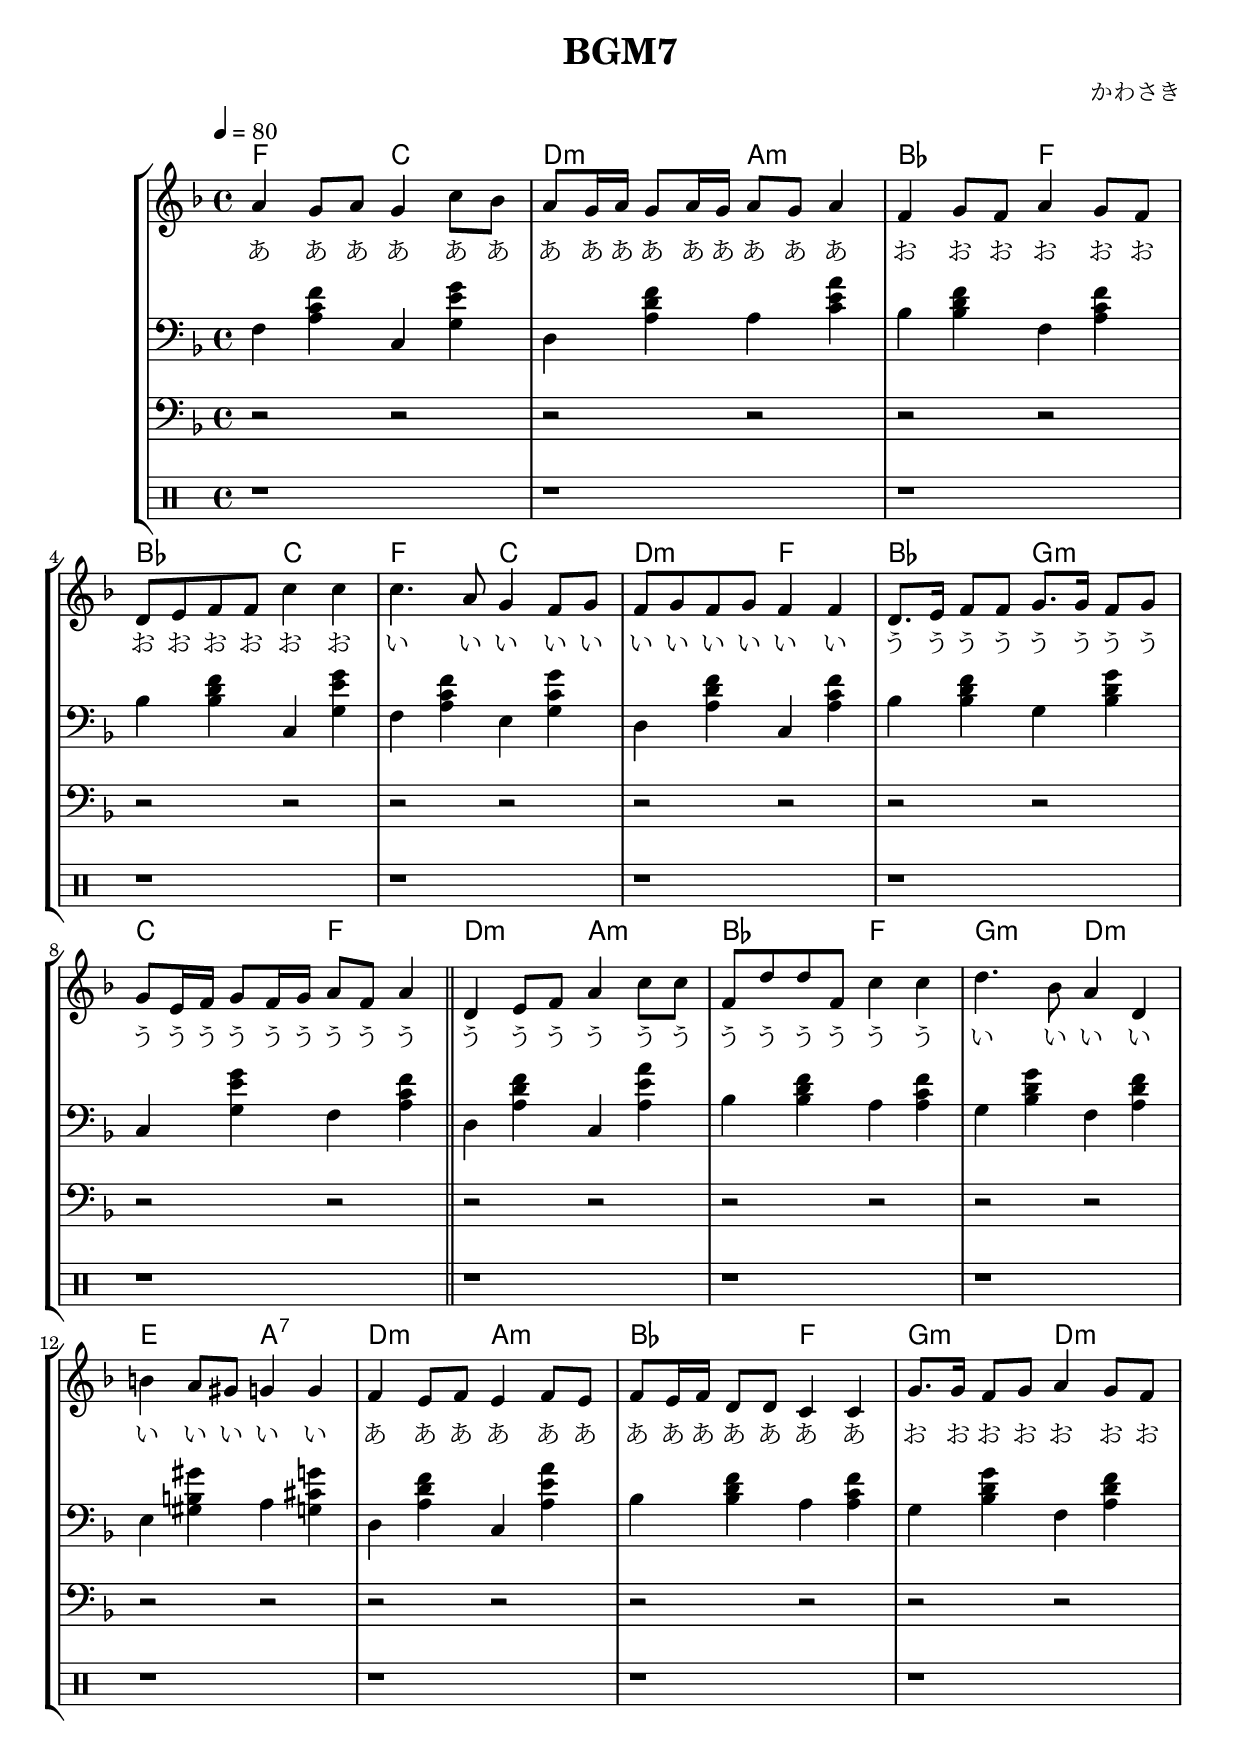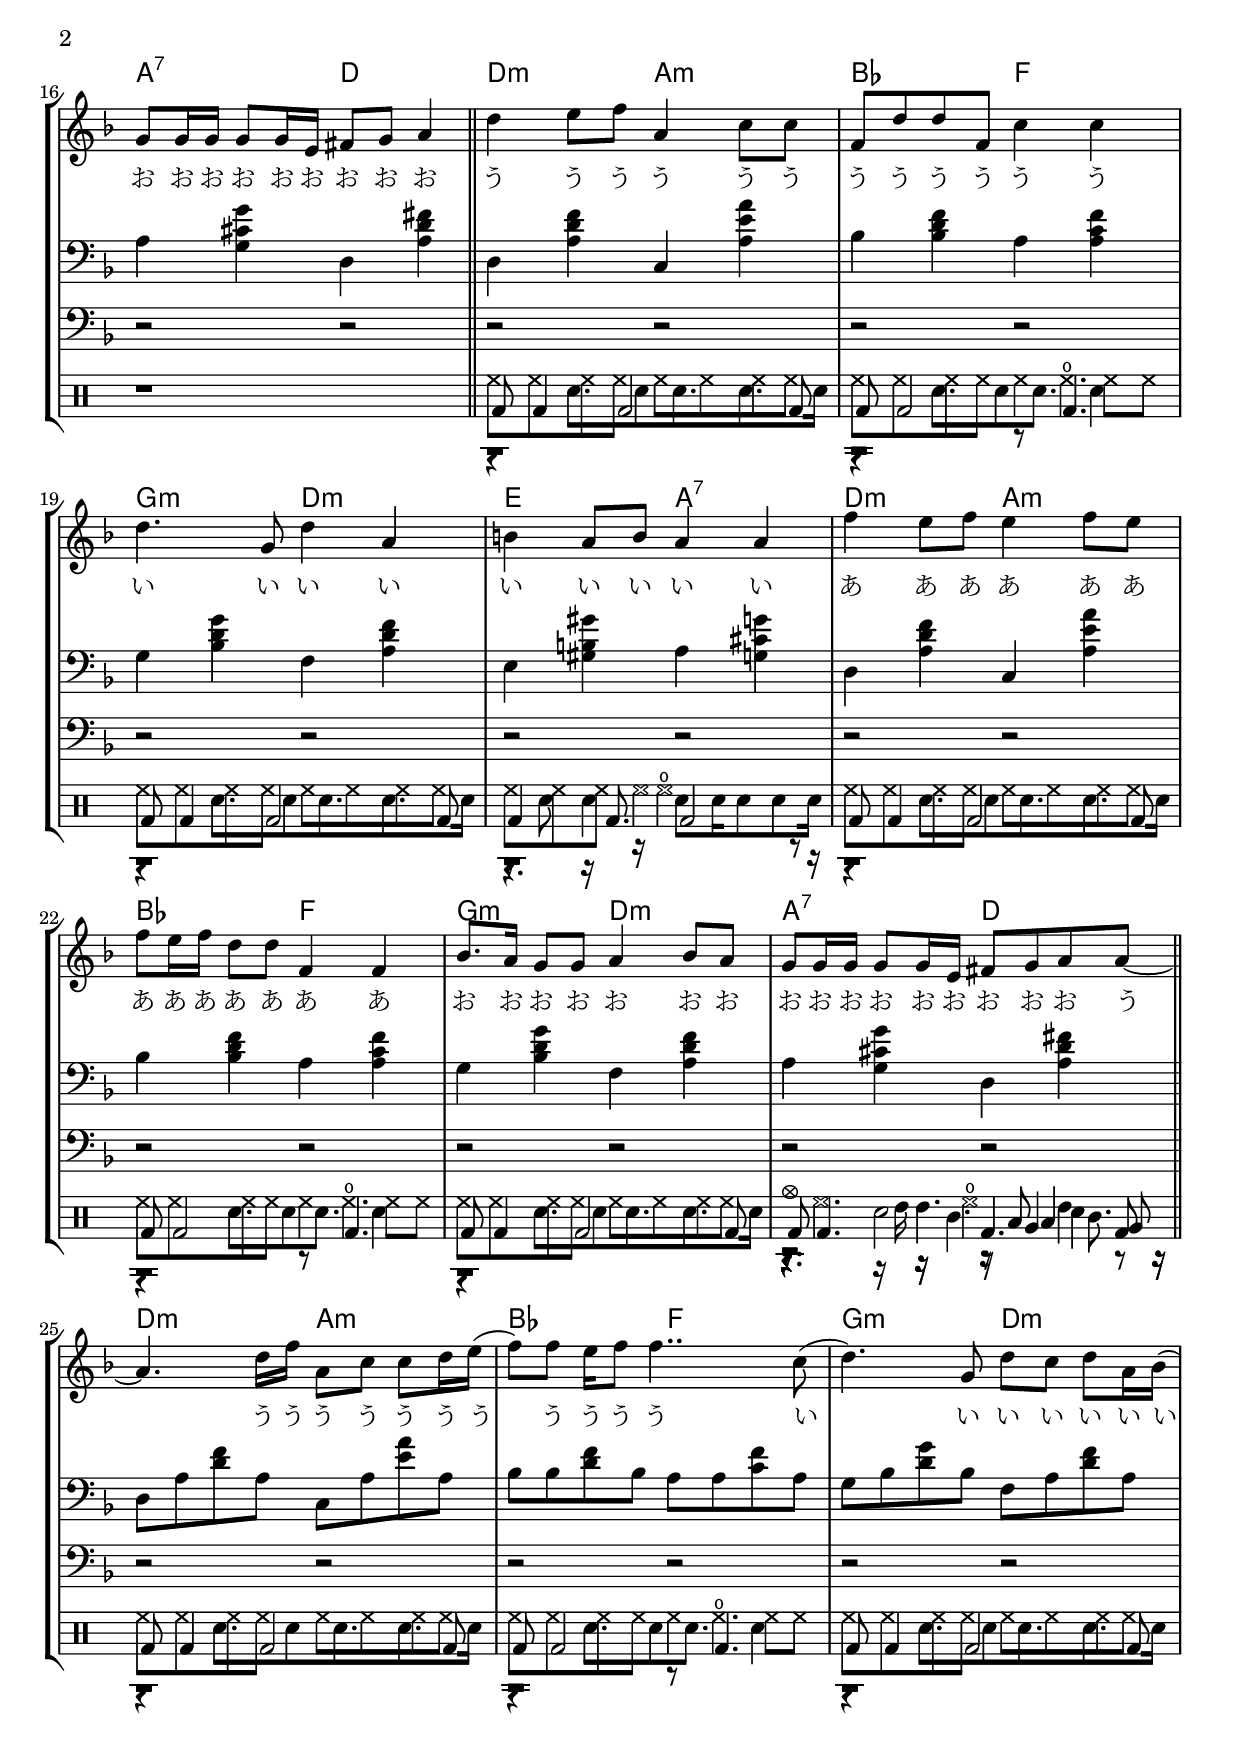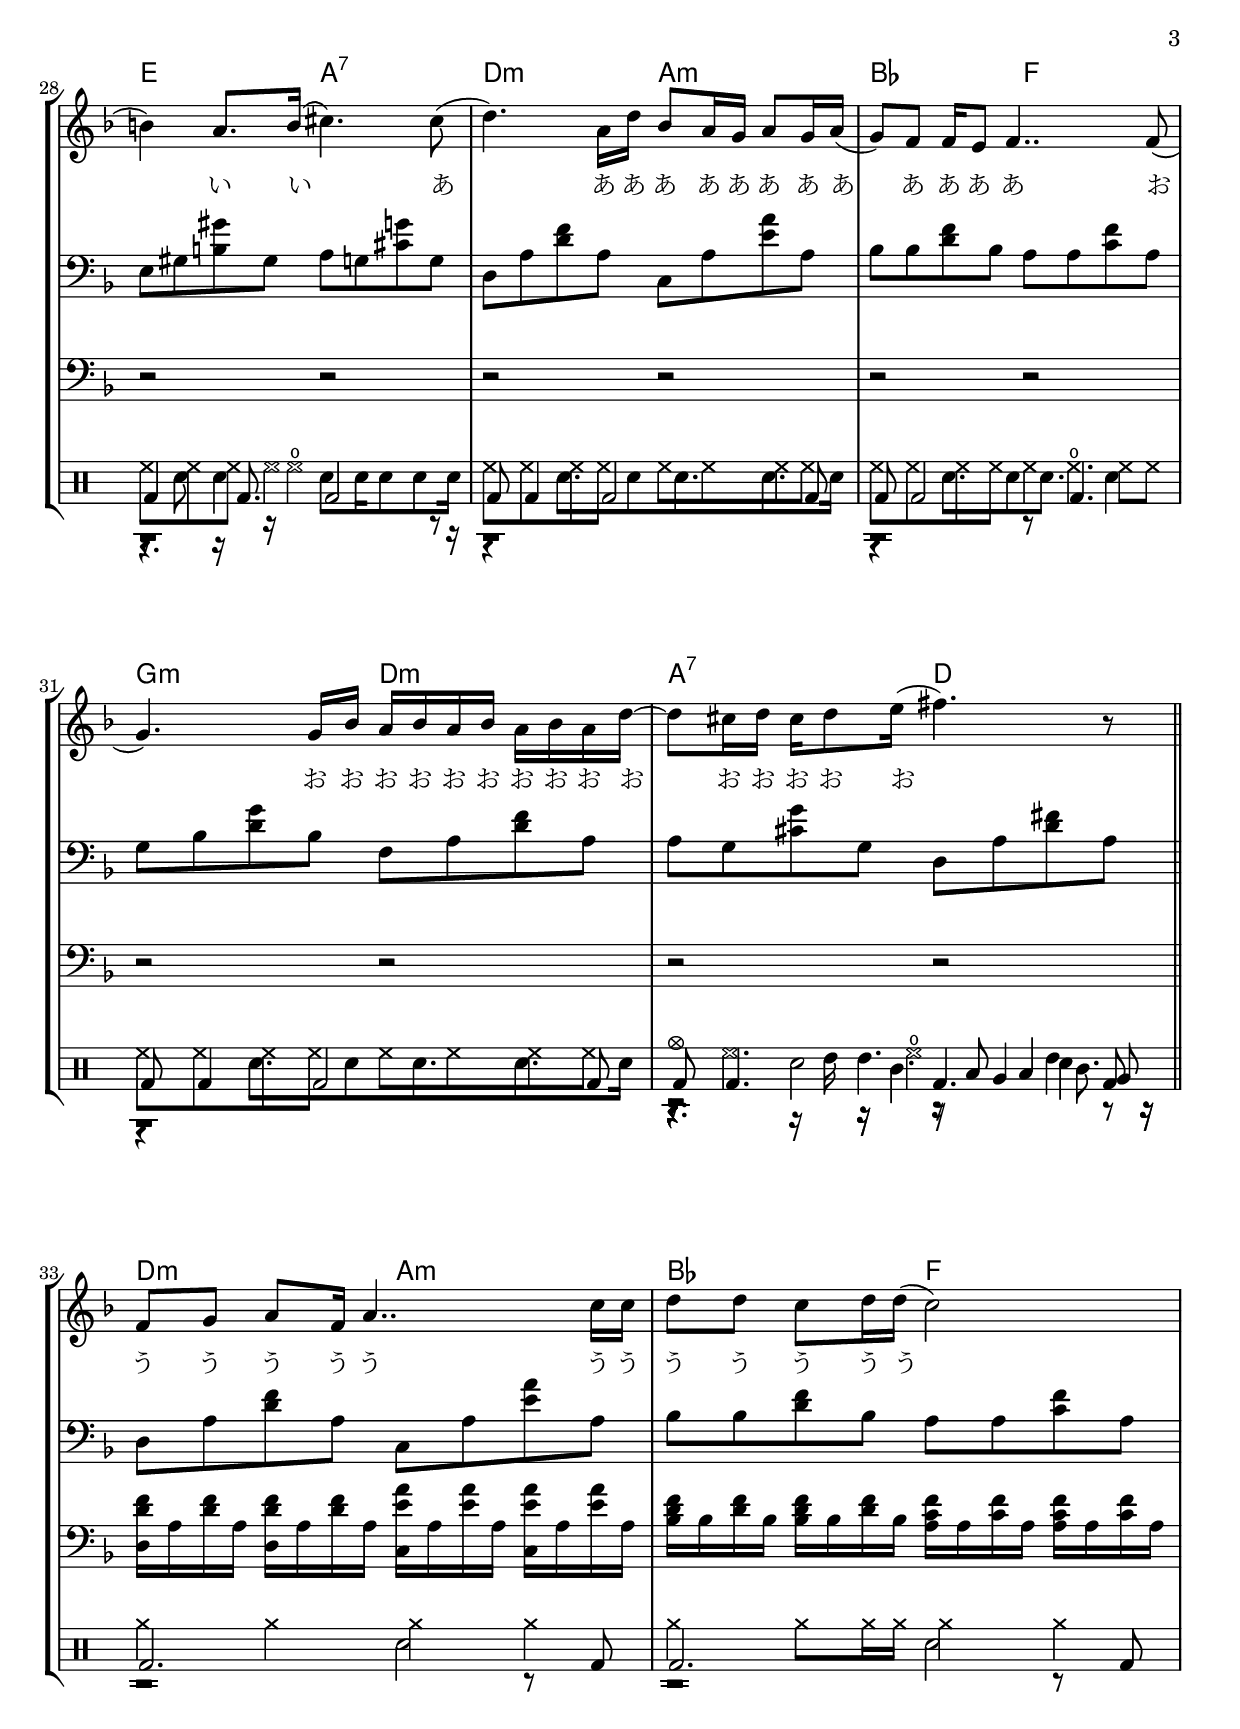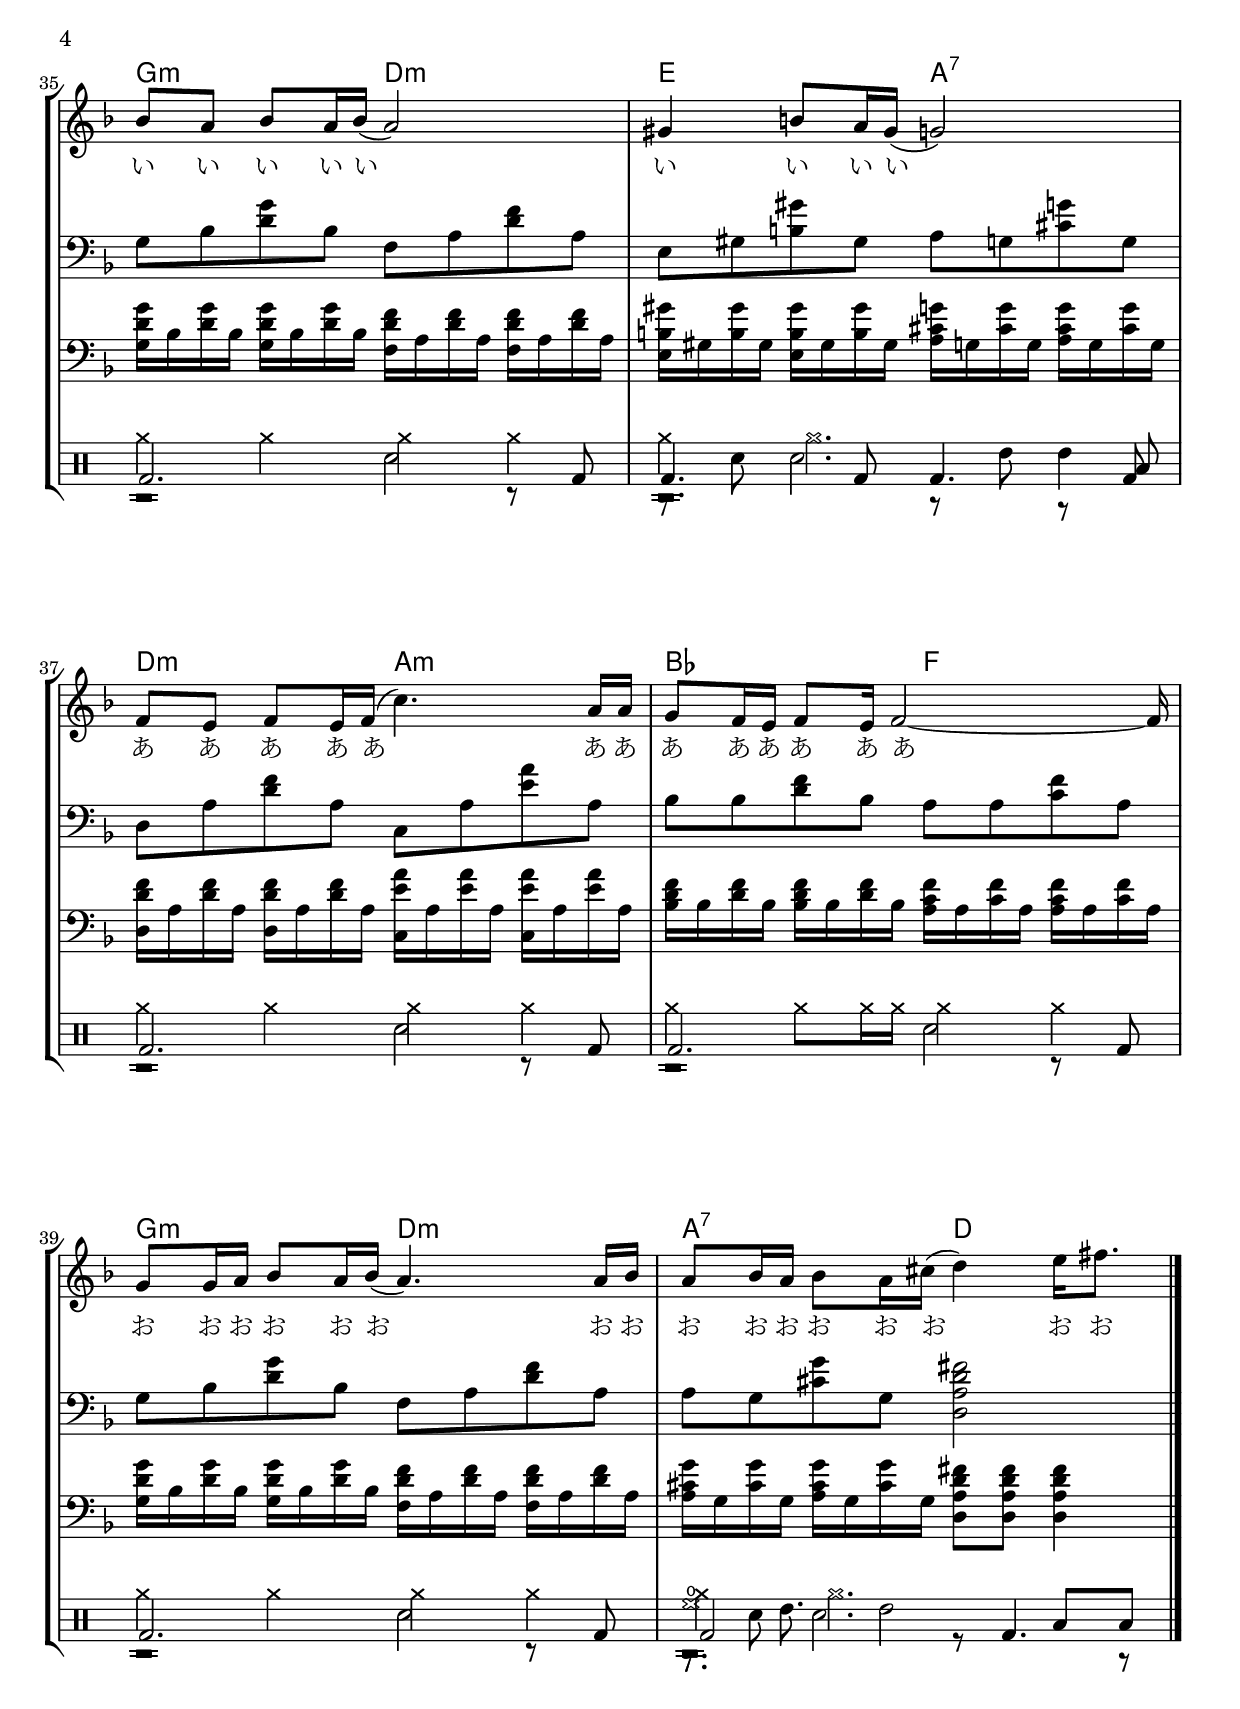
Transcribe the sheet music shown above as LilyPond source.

\version "2.12.1"

\header {
	title = \markup {BGM7}
	composer = \markup \center-column {かわさき}
}

harmony = \chordmode {
	f2 c d:m a:m bes f bes c f c d:m f bes g:m c f 

	d:m a:m bes f g:m d:m e a:7 d:m a:m bes f g:m d:m a:7 d 

	d:m a:m bes f g:m d:m e a:7 d:m a:m bes f g:m d:m a:7 d 

	d:m a:m bes f g:m d:m e a:7 d:m a:m bes f g:m d:m a:7 d 

	d:m a:m bes f g:m d:m e a:7 d:m a:m bes f g:m d:m a:7 d 
}

melody = {
	\set Staff.midiInstrument = #"Rock Organ"
		\key f \major
	\tempo 4 = 80
 a'4  g'8  a'8  g'4  c''8  bes'8 
	a'8  g'16  a'16  g'8  a'16  g'16  a'8  g'8  a'4 
	f'4  g'8  f'8  a'4  g'8  f'8 
	d'8  e'8  f'8  f'8  c''4  c''4 
	c''4.  a'8  g'4  f'8  g'8 
	f'8  g'8  f'8  g'8  f'4  f'4 
	d'8.  e'16  f'8  f'8  g'8.  g'16  f'8  g'8 
	g'8  e'16  f'16  g'8  f'16  g'16  a'8  f'8  a'4
	\set Staff.midiInstrument = #"Rock Organ"
	 d'4  e'8  f'8  a'4  c''8  c''8 
	f'8  d''8  d''8  f'8  c''4  c''4 
	d''4.  bes'8  a'4  d'4 
	b'4  a'8  gis'8  g'4  g'4 
	f'4  e'8  f'8  e'4  f'8  e'8 
	f'8  e'16  f'16  d'8  d'8  c'4  c'4 
	g'8.  g'16  f'8  g'8  a'4  g'8  f'8 
	g'8  g'16  g'16  g'8  g'16  e'16  fis'8  g'8  a'4
	\set Staff.midiInstrument = #"Rock Organ"
	 d''4  e''8  f''8  a'4  c''8  c''8 
	f'8  d''8  d''8  f'8  c''4  c''4 
	d''4.  g'8  d''4  a'4 
	b'4  a'8  b'8  a'4  a'4 
	f''4  e''8  f''8  e''4  f''8  e''8 
	f''8  e''16  f''16  d''8  d''8  f'4  f'4 
	bes'8.  a'16  g'8  g'8  a'4  bes'8  a'8 
	g'8  g'16  g'16  g'8  g'16  e'16  fis'8  g'8  a'8  	\set Staff.midiInstrument = #"Rock Organ"
	a'8~ 
	a'4.  d''16  f''16  a'8  c''8  c''8  d''16  e''16 
	(f''8)  f''8  e''16  f''8  f''4..  c''8 
	(d''4.)  g'8  d''8  c''8  d''8  a'16  bes'16 
	(b'4)  a'8.  b'16  (cis''4.)  cis''8 
	(d''4.)  a'16  d''16  bes'8  a'16  g'16  a'8  g'16  a'16 
	(g'8)  f'8  f'16  e'8  f'4..  f'8 
	(g'4.)  g'16  bes'16  a'16  bes'16  a'16  bes'16  a'16  bes'16  a'16  d''16~ 
	d''8  cis''16  d''16  cis''16  d''8  e''16  (fis''4.)  	r8 	\set Staff.midiInstrument = #"Rock Organ"
	 f'8  g'8  a'8  f'16  a'4..  c''16  c''16 
	d''8  d''8  c''8  d''16  d''16  (c''2) 
	bes'8  a'8  bes'8  a'16  bes'16  (a'2) 
	gis'4  b'8  a'16  gis'16  (g'2) 
	f'8  e'8  f'8  e'16  f'16  (c''4.)  a'16  a'16 
	g'8  f'16  e'16  f'8  e'16  f'2~f'16 
	g'8  g'16  a'16  bes'8  a'16  bes'16  (a'4.)  a'16  bes'16 
	a'8  bes'16  a'16  bes'8  a'16  cis''16  (d''4)  e''16  fis''8.
	\bar "|."
}

words = \lyricmode {
	あ  あ  あ  あ  あ  あ  あ  あ  あ  あ  あ  あ  あ  あ  あ  お  お  お  お  お  お  お  お  お  お  お  お  い  い  い  い  い  い  い  い  い  い  い  う  う  う  う  う  う  う  う  う  う  う  う  う  う  う  う  う  
	う  う  う  う  う  う  う  う  う  う  う  う  い  い  い  い  い  い  い  い  い  あ  あ  あ  あ  あ  あ  あ  あ  あ  あ  あ  あ  あ  お  お  お  お  お  お  お  お  お  お  お  お  お  お  お  お  
	う  う  う  う  う  う  う  う  う  う  う  う  い  い  い  い  い  い  い  い  い  あ  あ  あ  あ  あ  あ  あ  あ  あ  あ  あ  あ  あ  お  お  お  お  お  お  お  お  お  お  お  お  お  お  お  お  
	う  う  う  う  う  う  う  う  う  う  う  う  い  い  い  い  い  い  い  い  い  あ  あ  あ  あ  あ  あ  あ  あ  あ  あ  あ  あ  あ  お  お  お  お  お  お  お  お  お  お  お  お  お  お  お  お  
	う  う  う  う  う  う  う  う  う  う  う  う  い  い  い  い  い  い  い  い  い  あ  あ  あ  あ  あ  あ  あ  あ  あ  あ  あ  あ  あ  お  お  お  お  お  お  お  お  お  お  お  お  お  お  お  お  
}

tempochange = {
	\tempo 4 = 80
	r1 | r1 | r1 | r1 | r1 | r1 | r1 | r1 \bar "||"
	\tempo 4 = 80
	r1 | r1 | r1 | r1 | r1 | r1 | r1 | r1 \bar "||"
	\tempo 4 = 80
	r1 | r1 | r1 | r1 | r1 | r1 | r1 | r1 \bar "||"
	\tempo 4 = 80
	r1 | r1 | r1 | r1 | r1 | r1 | r1 | r1 \bar "||"
	\tempo 4 = 80
	r1 | r1 | r1 | r1 | r1 | r1 | r1 | r1 \bar "|."
}

mainacc = {
	\clef bass
	\set Staff.midiInstrument = #"String Ensemble 1"
	\key f \major
	\tempo 4 = 80
	f4 <a c' f'>4
	c4 <g e' g'>4
	d4 <a d' f'>4
	a4 <c' e' a'>4
	bes4 <bes d' f'>4
	f4 <a c' f'>4
	bes4 <bes d' f'>4
	c4 <g e' g'>4
	f4 <a c' f'>4
	e4 <g c' g'>4
	d4 <a d' f'>4
	c4 <a c' f'>4
	bes4 <bes d' f'>4
	g4 <bes d' g'>4
	c4 <g e' g'>4
	f4 <a c' f'>4
	\bar "||"

	\set Staff.midiInstrument = #"String Ensemble 1"
	d4 <a d' f'>4
	c4 <a e' a'>4
	bes4 <bes d' f'>4
	a4 <a c' f'>4
	g4 <bes d' g'>4
	f4 <a d' f'>4
	e4 <gis b gis'>4
	a4 <g cis' g'>4
	d4 <a d' f'>4
	c4 <a e' a'>4
	bes4 <bes d' f'>4
	a4 <a c' f'>4
	g4 <bes d' g'>4
	f4 <a d' f'>4
	a4 <g cis' g'>4
	d4 <a d' fis'>4
	\bar "||"

	\set Staff.midiInstrument = #"String Ensemble 1"
	d4 <a d' f'>4
	c4 <a e' a'>4
	bes4 <bes d' f'>4
	a4 <a c' f'>4
	g4 <bes d' g'>4
	f4 <a d' f'>4
	e4 <gis b gis'>4
	a4 <g cis' g'>4
	d4 <a d' f'>4
	c4 <a e' a'>4
	bes4 <bes d' f'>4
	a4 <a c' f'>4
	g4 <bes d' g'>4
	f4 <a d' f'>4
	a4 <g cis' g'>4
	d4 <a d' fis'>4
	\bar "||"

	\set Staff.midiInstrument = #"String Ensemble 1"
	d8 a <d' f'> a
	c8 a <e' a'> a
	bes8 bes <d' f'> bes
	a8 a <c' f'> a
	g8 bes <d' g'> bes
	f8 a <d' f'> a
	e8 gis <b gis'> gis
	a8 g <cis' g'> g
	d8 a <d' f'> a
	c8 a <e' a'> a
	bes8 bes <d' f'> bes
	a8 a <c' f'> a
	g8 bes <d' g'> bes
	f8 a <d' f'> a
	a8 g <cis' g'> g
	d8 a <d' fis'> a
	\bar "||"

	\set Staff.midiInstrument = #"String Ensemble 1"
	d8 a <d' f'> a
	c8 a <e' a'> a
	bes8 bes <d' f'> bes
	a8 a <c' f'> a
	g8 bes <d' g'> bes
	f8 a <d' f'> a
	e8 gis <b gis'> gis
	a8 g <cis' g'> g
	d8 a <d' f'> a
	c8 a <e' a'> a
	bes8 bes <d' f'> bes
	a8 a <c' f'> a
	g8 bes <d' g'> bes
	f8 a <d' f'> a
	a8 g <cis' g'> g
	<d a d' fis'>2
	\bar "|."
}

subacc = {
	\clef bass
	\set Staff.midiInstrument = #"Pizzicato Strings"
	\key f \major
	\tempo 4 = 80
	r2
	r2
	r2
	r2
	r2
	r2
	r2
	r2
	r2
	r2
	r2
	r2
	r2
	r2
	r2
	r2
	\bar "||"

	\set Staff.midiInstrument = #"Pizzicato Strings"
	r2
	r2
	r2
	r2
	r2
	r2
	r2
	r2
	r2
	r2
	r2
	r2
	r2
	r2
	r2
	r2
	\bar "||"

	\set Staff.midiInstrument = #"Pizzicato Strings"
	r2
	r2
	r2
	r2
	r2
	r2
	r2
	r2
	r2
	r2
	r2
	r2
	r2
	r2
	r2
	r2
	\bar "||"

	\set Staff.midiInstrument = #"Pizzicato Strings"
	r2
	r2
	r2
	r2
	r2
	r2
	r2
	r2
	r2
	r2
	r2
	r2
	r2
	r2
	r2
	r2
	\bar "||"

	\set Staff.midiInstrument = #"Violin"
	<d d' f'>16 a16 <d' f'>16 a16   <d d' f'>16 a16 <d' f'>16 a16
	<c e' a'>16 a16 <e' a'>16 a16   <c e' a'>16 a16 <e' a'>16 a16
	<bes d' f'>16 bes16 <d' f'>16 bes16   <bes d' f'>16 bes16 <d' f'>16 bes16
	<a c' f'>16 a16 <c' f'>16 a16   <a c' f'>16 a16 <c' f'>16 a16
	<g d' g'>16 bes16 <d' g'>16 bes16   <g d' g'>16 bes16 <d' g'>16 bes16
	<f d' f'>16 a16 <d' f'>16 a16   <f d' f'>16 a16 <d' f'>16 a16
	<e b gis'>16 gis16 <b gis'>16 gis16   <e b gis'>16 gis16 <b gis'>16 gis16
	<a cis' g'>16 g16 <cis' g'>16 g16   <a cis' g'>16 g16 <cis' g'>16 g16
	<d d' f'>16 a16 <d' f'>16 a16   <d d' f'>16 a16 <d' f'>16 a16
	<c e' a'>16 a16 <e' a'>16 a16   <c e' a'>16 a16 <e' a'>16 a16
	<bes d' f'>16 bes16 <d' f'>16 bes16   <bes d' f'>16 bes16 <d' f'>16 bes16
	<a c' f'>16 a16 <c' f'>16 a16   <a c' f'>16 a16 <c' f'>16 a16
	<g d' g'>16 bes16 <d' g'>16 bes16   <g d' g'>16 bes16 <d' g'>16 bes16
	<f d' f'>16 a16 <d' f'>16 a16   <f d' f'>16 a16 <d' f'>16 a16
	<a cis' g'>16 g16 <cis' g'>16 g16   <a cis' g'>16 g16 <cis' g'>16 g16
	<d a d' fis'>8 <d a d' fis'>8 <d a d' fis'>4
	\bar "|."
}

percA = {
	\drummode {
	r1 |r1 |r1 |r1 |r1 |r1 |r1 |r1 \bar "||"
	r1 |r1 |r1 |r1 |r1 |r1 |r1 |r1 \bar "||"
	hh8 hh8 hh8 hh8 hh8 hh8 hh8 hh8  |hh8 hh8 hh8 hh8 hh4 hh8 hh8  |hh8 hh8 hh8 hh8 hh8 hh8 hh8 hh8  |hh8 hh8 hh8 hh2 r8  |hh8 hh8 hh8 hh8 hh8 hh8 hh8 hh8  |hh8 hh8 hh8 hh8 hh4 hh8 hh8  |hh8 hh8 hh8 hh8 hh8 hh8 hh8 hh8  |r8 hh2. r8  \bar "||"
	hh8 hh8 hh8 hh8 hh8 hh8 hh8 hh8  |hh8 hh8 hh8 hh8 hh4 hh8 hh8  |hh8 hh8 hh8 hh8 hh8 hh8 hh8 hh8  |hh8 hh8 hh8 hh2 r8  |hh8 hh8 hh8 hh8 hh8 hh8 hh8 hh8  |hh8 hh8 hh8 hh8 hh4 hh8 hh8  |hh8 hh8 hh8 hh8 hh8 hh8 hh8 hh8  |r8 hh2. r8  \bar "||"
	cymr4 cymr4 cymr4 cymr4  |cymr4 cymr8 cymr16 cymr16 cymr4 cymr4  |cymr4 cymr4 cymr4 cymr4  |cymr4 cymr2.  |cymr4 cymr4 cymr4 cymr4  |cymr4 cymr8 cymr16 cymr16 cymr4 cymr4  |cymr4 cymr4 cymr4 cymr4  |cymr4 cymr2.  \bar "|."
	}
}

percB = {
	\drummode {
	r1 |r1 |r1 |r1 |r1 |r1 |r1 |r1 \bar "||"
	r1 |r1 |r1 |r1 |r1 |r1 |r1 |r1 \bar "||"
	r4 sn8. sn8 sn8. sn8. sn16  |r4 sn8. sn8 sn8. sn4  |r4 sn8. sn8 sn8. sn8. sn16  |r8 sn8 sn4 sn8 sn16 sn8 sn8 sn16  |r4 sn8. sn8 sn8. sn8. sn16  |r4 sn8. sn8 sn8. sn4  |r4 sn8. sn8 sn8. sn8. sn16  |r4 sn2 sn4  \bar "||"
	r4 sn8. sn8 sn8. sn8. sn16  |r4 sn8. sn8 sn8. sn4  |r4 sn8. sn8 sn8. sn8. sn16  |r8 sn8 sn4 sn8 sn16 sn8 sn8 sn16  |r4 sn8. sn8 sn8. sn8. sn16  |r4 sn8. sn8 sn8. sn4  |r4 sn8. sn8 sn8. sn8. sn16  |r4 sn2 sn4  \bar "||"
	r2 sn2  |r2 sn2  |r2 sn2  |r8 sn8 sn2.  |r2 sn2  |r2 sn2  |r2 sn2  |r8 sn8 sn2.  \bar "|."
	}
}

percC = {
	\drummode {
	r1 |r1 |r1 |r1 |r1 |r1 |r1 |r1 \bar "||"
	r1 |r1 |r1 |r1 |r1 |r1 |r1 |r1 \bar "||"
	bd8 bd4 bd2 bd8  |bd8 bd2 bd4.  |bd8 bd4 bd2 bd8  |bd4 r16 bd8. bd2  |bd8 bd4 bd2 bd8  |bd8 bd2 bd4.  |bd8 bd4 bd2 bd8  |bd8 bd4. bd4. bd8  \bar "||"
	bd8 bd4 bd2 bd8  |bd8 bd2 bd4.  |bd8 bd4 bd2 bd8  |bd4 r16 bd8. bd2  |bd8 bd4 bd2 bd8  |bd8 bd2 bd4.  |bd8 bd4 bd2 bd8  |bd8 bd4. bd4. bd8  \bar "||"
	bd2. r8 bd8  |bd2. r8 bd8  |bd2. r8 bd8  |bd4. bd8 bd4. bd8  |bd2. r8 bd8  |bd2. r8 bd8  |bd2. r8 bd8  |bd2 r8 bd4.  \bar "|."
	}
}

percD = {
	\drummode {
	r1 |r1 |r1 |r1 |r1 |r1 |r1 |r1 \bar "||"
	r1 |r1 |r1 |r1 |r1 |r1 |r1 |r1 \bar "||"
	r1  |r2 r8 hho4.  |r1  |r4. r16 hho2 r16  |r1  |r2 r8 hho4.  |r1  |r4. r16 hho2 r16  \bar "||"
	r1  |r2 r8 hho4.  |r1  |r4. r16 hho2 r16  |r1  |r2 r8 hho4.  |r1  |r4. r16 hho2 r16  \bar "||"
	r1 |r1 |r1 |r2 r8 tommh8 tommh4  |r1 |r1 |r1 |r8. tommh8. tommh2 r8  \bar "|."
	}
}

percE = {
	\drummode {
	r1 |r1 |r1 |r1 |r1 |r1 |r1 |r1 \bar "||"
	r1 |r1 |r1 |r1 |r1 |r1 |r1 |r1 \bar "||"
	r1 |r1 |r1 |r1 |r1 |r1 |r1 |cymc1  \bar "||"
	r1 |r1 |r1 |r1 |r1 |r1 |r1 |cymc1  \bar "||"
	r1 |r1 |r1 |r2. r8 toml8  |r1 |r1 |r1 |r2. toml8 toml8  \bar "|."
	}
}

percF = {
	\drummode {
	r1 | r1 | r1 | r1 | r1 | r1 | r1 | r1 \bar "||"
	r1 | r1 | r1 | r1 | r1 | r1 | r1 | r1 \bar "||"
	r1 |r1 |r1 |r1 |r1 |r1 |r1 |r4 r16 tommh16 tommh4. tommh4  \bar "||"
	r1 |r1 |r1 |r1 |r1 |r1 |r1 |r4 r16 tommh16 tommh4. tommh4  \bar "||"
	r1 |r1 |r1 |r1 |r1 |r1 |r1 |hho1  \bar "|."
	}
}

percG = {
	\drummode {
	r1 | r1 | r1 | r1 | r1 | r1 | r1 | r1 \bar "||"
	r1 | r1 | r1 | r1 | r1 | r1 | r1 | r1 \bar "||"
	r1 |r1 |r1 |r1 |r1 |r1 |r1 |r4. r16 tomml4. tomml8.  \bar "||"
	r1 |r1 |r1 |r1 |r1 |r1 |r1 |r4. r16 tomml4. tomml8.  \bar "||"
	r1 | r1 | r1 | r1 | r1 | r1 | r1 | r1 \bar "|."
	}
}

percH = {
	\drummode {
	r1 | r1 | r1 | r1 | r1 | r1 | r1 | r1 \bar "||"
	r1 | r1 | r1 | r1 | r1 | r1 | r1 | r1 \bar "||"
	r1 |r1 |r1 |r1 |r1 |r1 |r1 |r2 r16 toml8 toml4 r16  \bar "||"
	r1 |r1 |r1 |r1 |r1 |r1 |r1 |r2 r16 toml8 toml4 r16  \bar "||"
	r1 | r1 | r1 | r1 | r1 | r1 | r1 | r1 \bar "|."
	}
}

percI = {
	\drummode {
	r1 | r1 | r1 | r1 | r1 | r1 | r1 | r1 \bar "||"
	r1 | r1 | r1 | r1 | r1 | r1 | r1 | r1 \bar "||"
	r1 |r1 |r1 |r1 |r1 |r1 |r1 |r2 r8 tomfh4 tomfh8  \bar "||"
	r1 |r1 |r1 |r1 |r1 |r1 |r1 |r2 r8 tomfh4 tomfh8  \bar "||"
	r1 | r1 | r1 | r1 | r1 | r1 | r1 | r1 \bar "|."
	}
}

\score {
	<<
		\new StaffGroup <<
			\new ChordNames {\harmony}
			\new Voice = "melody" {\melody}
			\new Lyrics \lyricsto "melody" \words
			\new Staff = "mainacc" {\mainacc}
			\new Staff = "subacc" {\subacc}
			\new DrumStaff <<
				\new DrumVoice {\percA}
				\new DrumVoice {\percB}
				\new DrumVoice {\percC}
				\new DrumVoice {\percD}
				\new DrumVoice {\percE}
				\new DrumVoice {\percF}
				\new DrumVoice {\percG}
				\new DrumVoice {\percH}
				\new DrumVoice {\percI}
			>>
		>>
	>>
	\layout { }
}
